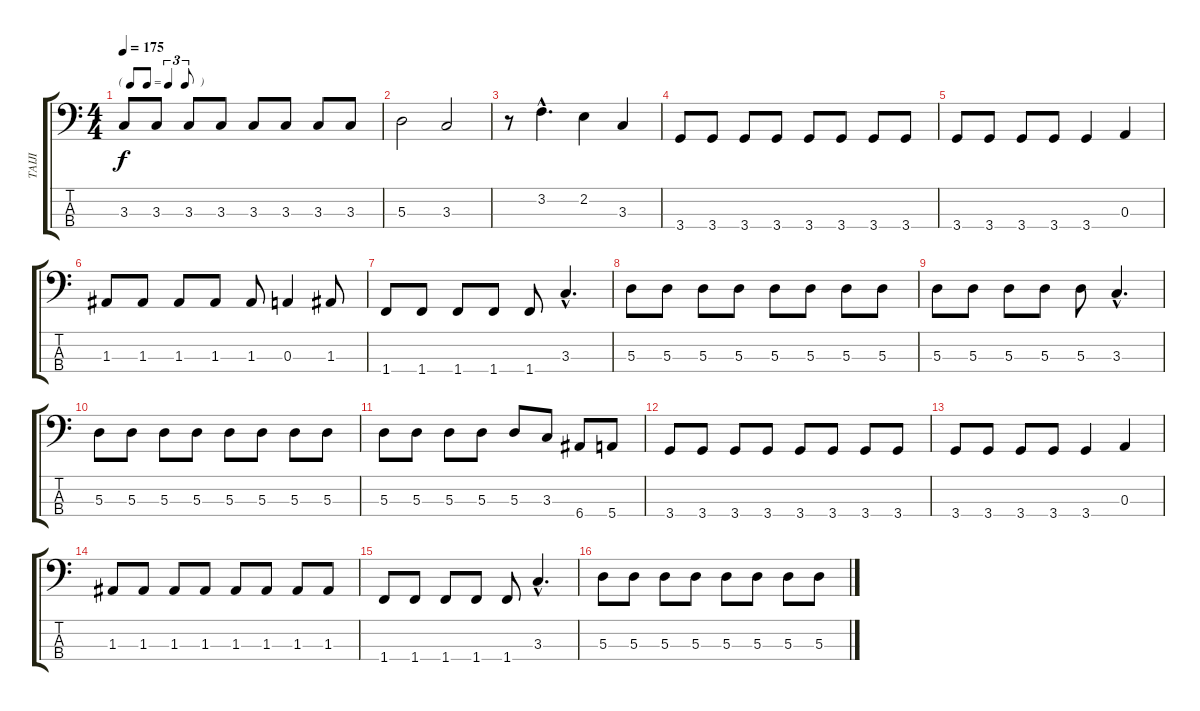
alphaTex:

\track ("TAIJI" "TAIJI") {instrument electricbasspick}
\staff {score tabs}
\tuning (G2 D2 A1 E1) {hide}
\ts (4 4)
\tf triplet8th
\tempo 175
\clef f4
\ks c
3.3.8{dy f} 3.3.8 3.3.8 3.3.8 3.3.8 3.3.8 3.3.8 3.3.8 |
5.3.2 3.3.2 |
r.8 3.2{hac}.4{d} 2.2.4 3.3.4 |
3.4.8 3.4.8 3.4.8 3.4.8 3.4.8 3.4.8 3.4.8 3.4.8 |
3.4.8 3.4.8 3.4.8 3.4.8 3.4.4 0.3.4 |
1.3.8 1.3.8 1.3.8 1.3.8 1.3.8 0.3.4 1.3.8 |
1.4.8 1.4.8 1.4.8 1.4.8 1.4.8 3.3{hac}.4{d} |
5.3.8 5.3.8 5.3.8 5.3.8 5.3.8 5.3.8 5.3.8 5.3.8 |
5.3.8 5.3.8 5.3.8 5.3.8 5.3.8 3.3{hac}.4{d} |
5.3.8 5.3.8 5.3.8 5.3.8 5.3.8 5.3.8 5.3.8 5.3.8 |
5.3.8 5.3.8 5.3.8 5.3.8 5.3.8 3.3.8 6.4.8 5.4.8 |
3.4.8 3.4.8 3.4.8 3.4.8 3.4.8 3.4.8 3.4.8 3.4.8 |
3.4.8 3.4.8 3.4.8 3.4.8 3.4.4 0.3.4 |
1.3.8 1.3.8 1.3.8 1.3.8 1.3.8 1.3.8 1.3.8 1.3.8 |
1.4.8 1.4.8 1.4.8 1.4.8 1.4.8 3.3{hac}.4{d} |
5.3.8 5.3.8 5.3.8 5.3.8 5.3.8 5.3.8 5.3.8 5.3.8
